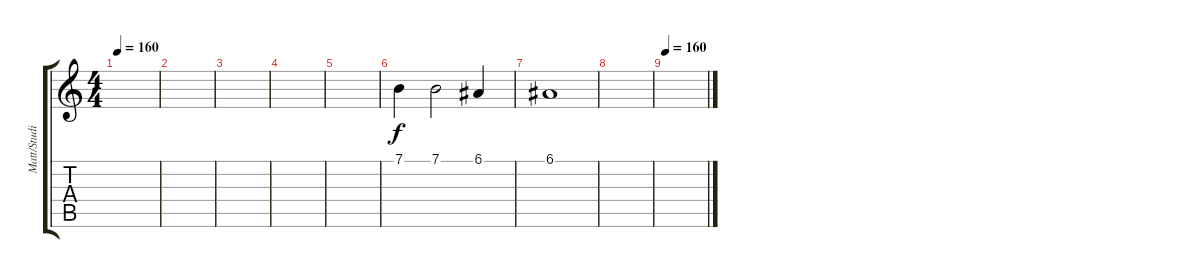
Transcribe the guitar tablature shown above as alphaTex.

\track ("Matt/Studio Backing Vocals" "Matt/Studi") {instrument flute}
\staff {score tabs}
\tuning (E4 B3 G3 D3 A2 E2) {hide}
\ts (4 4)
\tempo 160
\clef g2
\ks c
|
|
|
|
|
7.1.4{dy f} 7.1.2 6.1.4 |
6.1.1 |
|
\tempo 160
